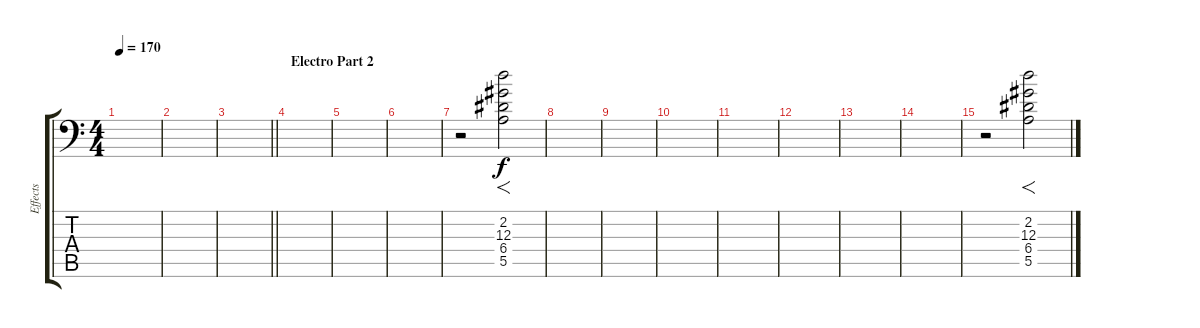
\track ("Effects" "Effects") {instrument guitarharmonics}
\staff {score tabs}
\tuning (B3 Gb3 D3 A2 E2 A1) {hide}
\ts (4 4)
\tempo 170
\clef f4
\ks c
|
|
\barLineRight lightlight
|
\section ("" "Electro Part 2")
|
|
|
r.2 (2.2 12.3 6.4 5.5).2{f instrument reversecymbal} |
|
|
|
|
|
|
|
r.2 (2.2 12.3 6.4 5.5).2{f instrument reversecymbal}
